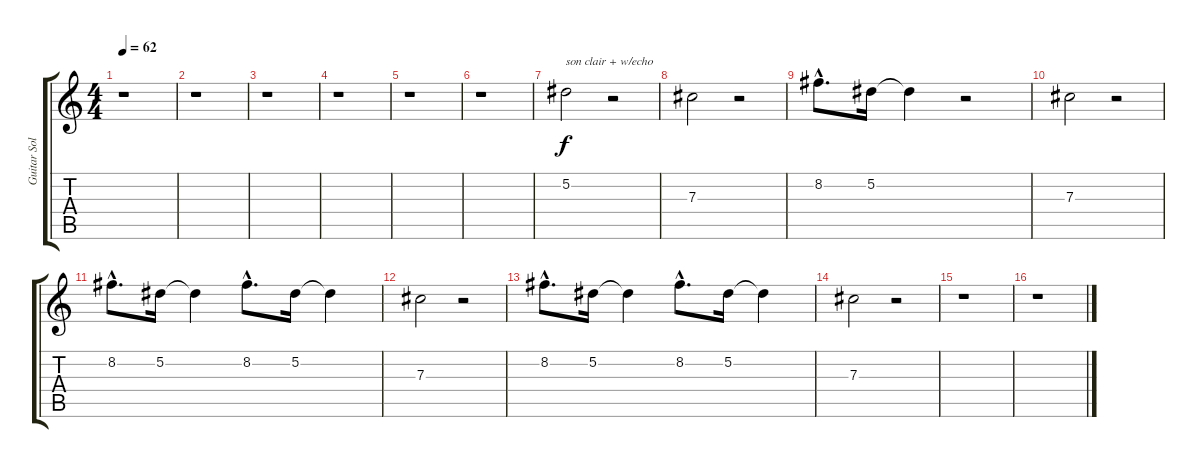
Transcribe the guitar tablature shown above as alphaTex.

\track ("Guitar Solo" "Guitar Sol") {instrument overdrivenguitar}
\staff {score tabs}
\tuning (Eb4 Bb3 Gb3 Db3 Ab2 Eb2) {hide}
\ts (4 4)
\tempo 62
\clef g2
\ks c
r.1{dy f} |
r.1 |
r.1 |
r.1 |
r.1 |
r.1 |
5.2.2{txt "son clair + w/echo"} r.2 |
7.3.2 r.2 |
8.2{hac}.8{d} 5.2.16 5.2{t}.4 r.2 |
7.3.2 r.2 |
8.2{hac}.8{d} 5.2.16 5.2{t}.4 8.2{hac}.8{d} 5.2.16 5.2{t}.4 |
7.3.2 r.2 |
8.2{hac}.8{d} 5.2.16 5.2{t}.4 8.2{hac}.8{d} 5.2.16 5.2{t}.4 |
7.3.2 r.2 |
r.1 |
r.1
